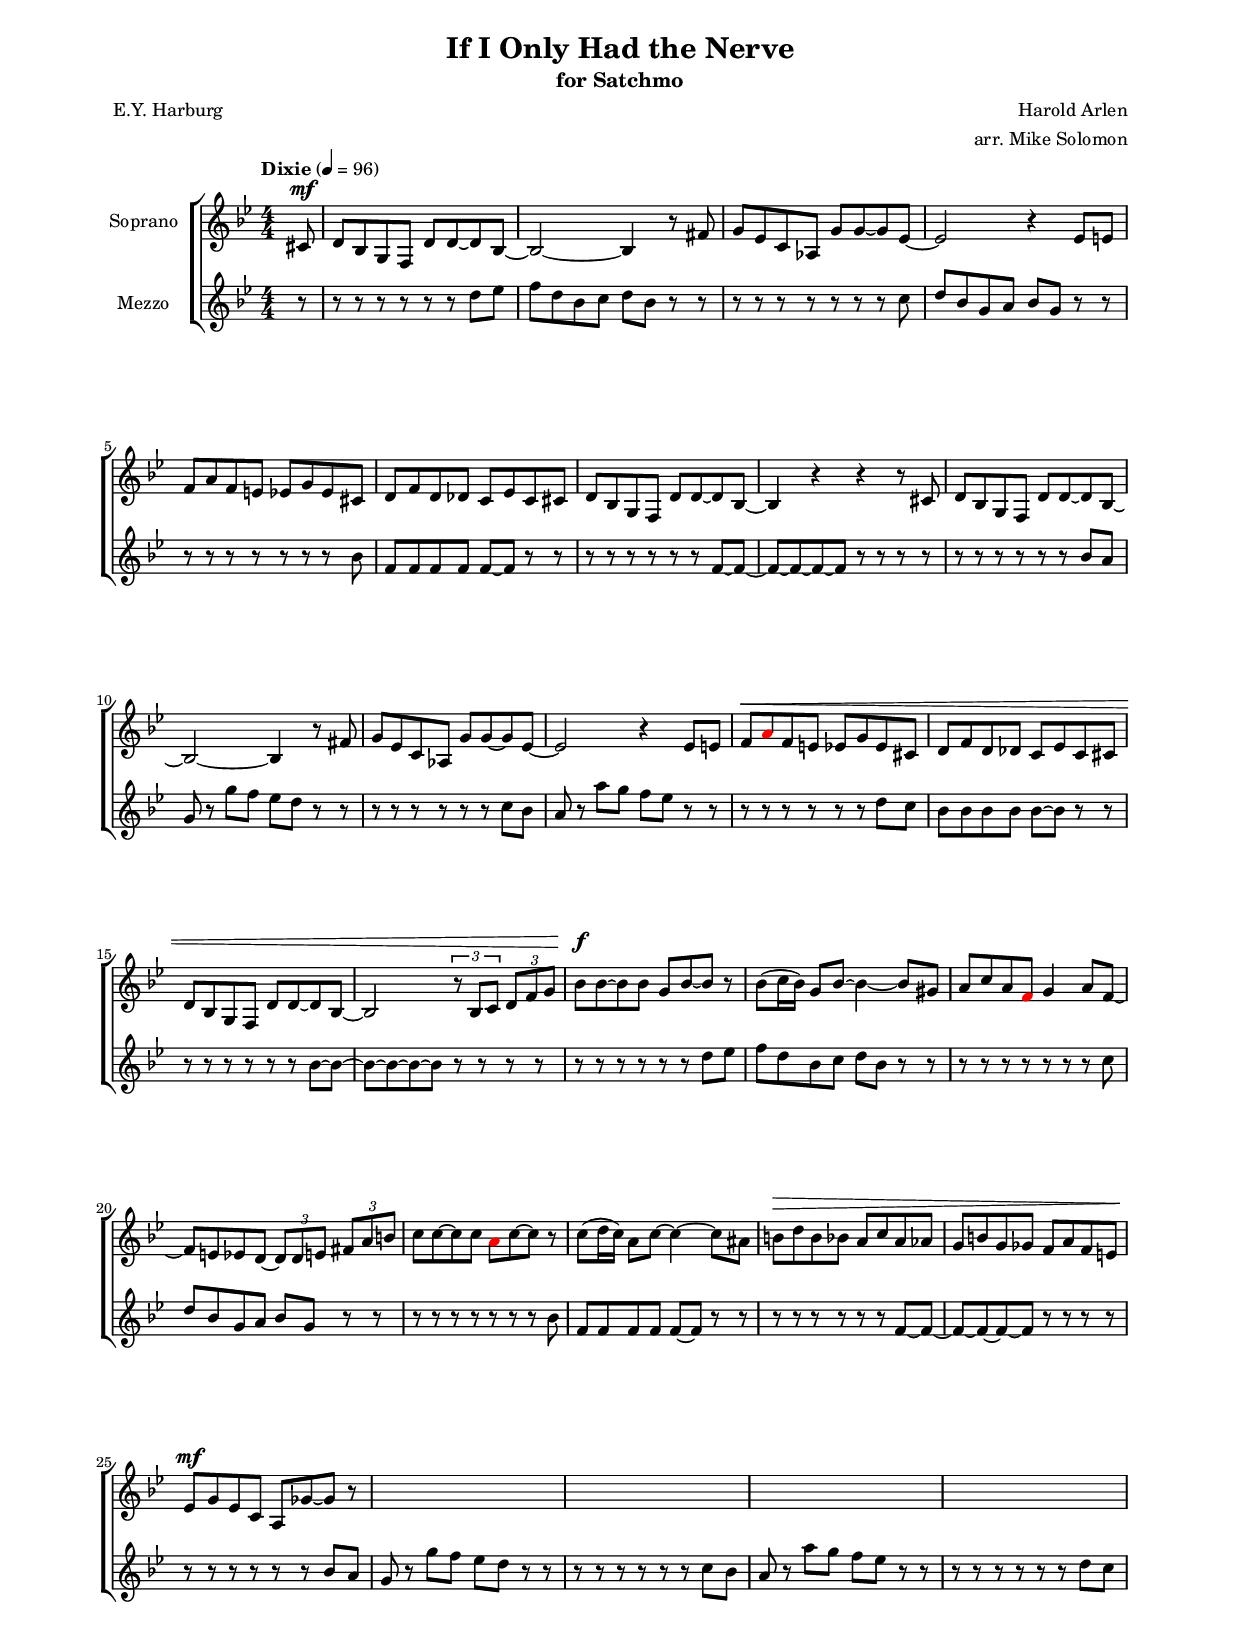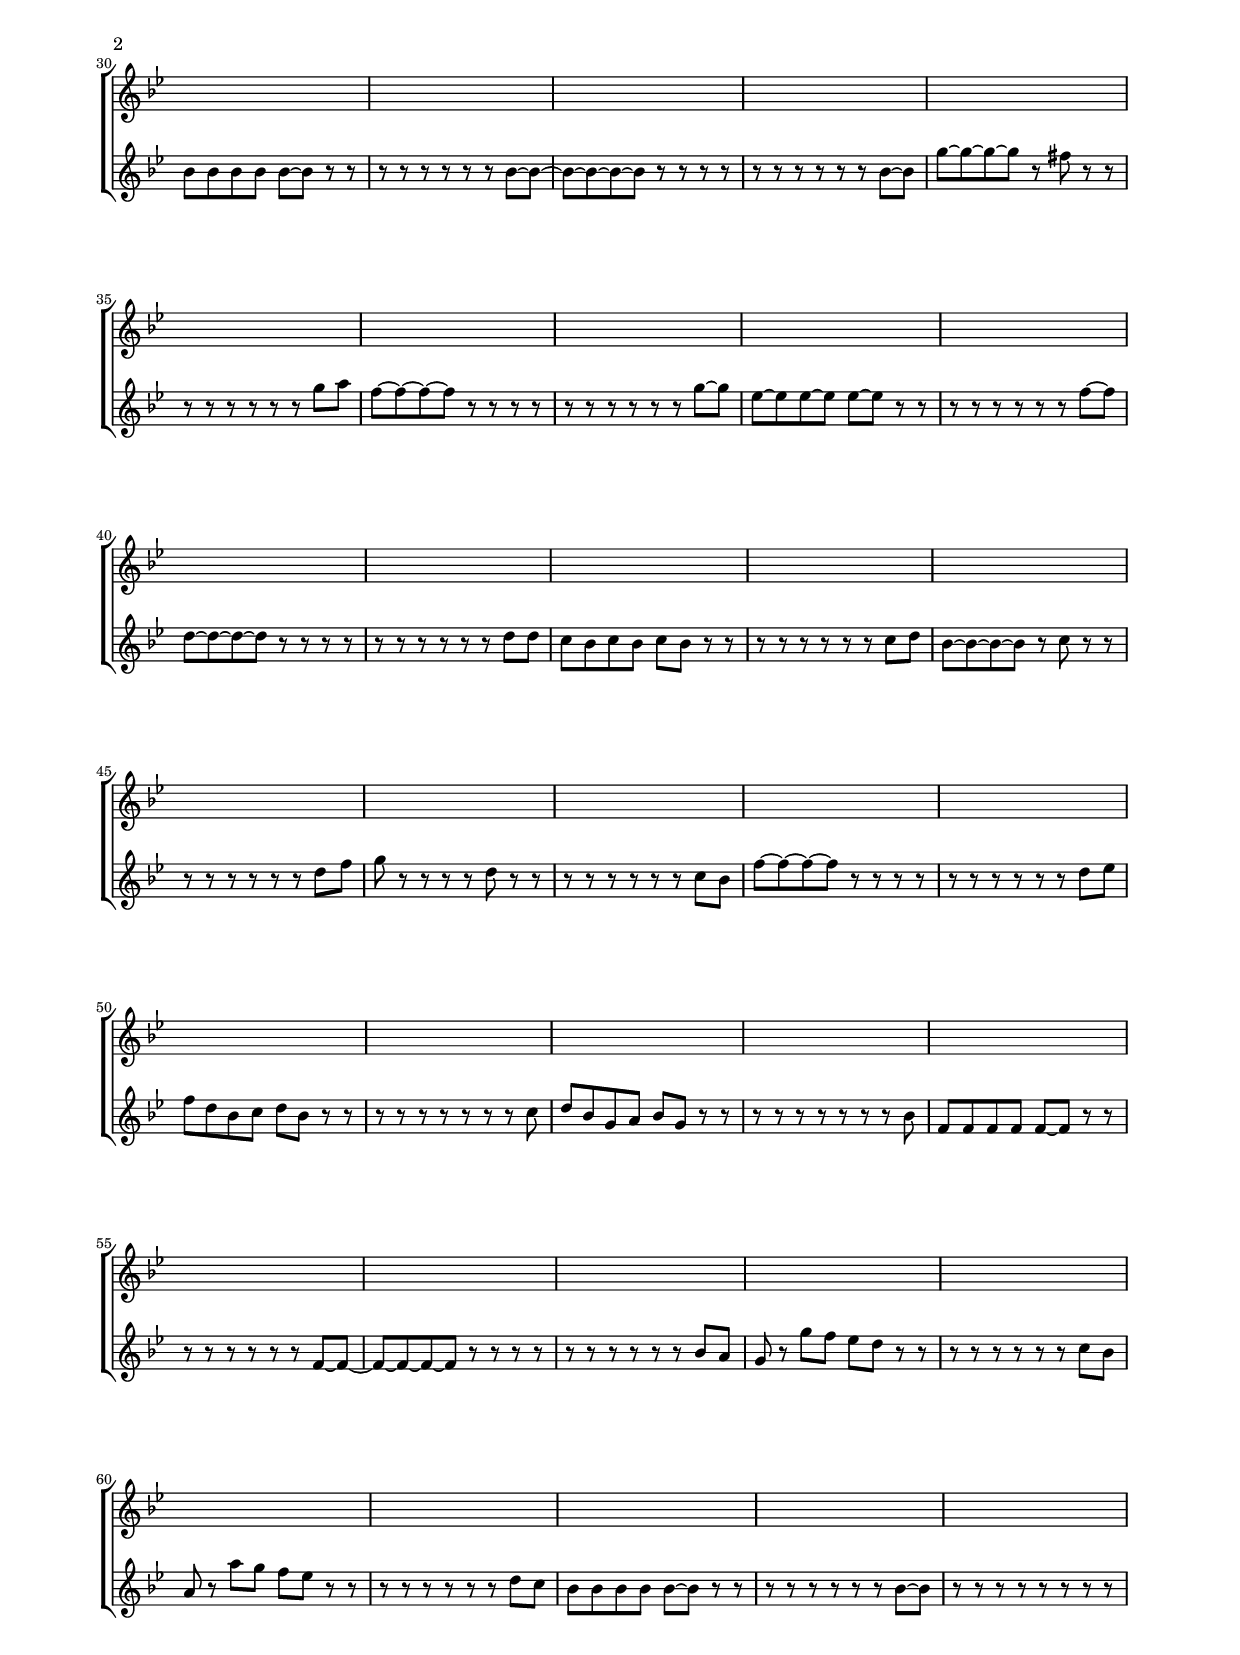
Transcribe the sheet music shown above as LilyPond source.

\version "2.19.0"
\include "defs-devel.ly"

marD = \markup \null
elsD = \markup \null
mikD = \markup \null
rynZ = \markup \null
desD = \markup \null

#(set-global-staff-size 15.87)
autoBeamInstruction = \autoBeamOn

solo = \markup \italic "solo"
psolo = \markup \italic "(solo)"
skat = \markup \italic "sit skat"
shoot = \markup \italic "SYT"

\header {
  title = "If I Only Had the Nerve"
  subtitle = "for Satchmo"
  %title = "Somewhere Over the Rainbow"
  composer = "Harold Arlen"
  poet = "E.Y. Harburg"
  arranger = "arr. Mike Solomon"
  %arranger = "arr. (anon)"
}
\paper {
  #(define fonts
    (set-global-fonts
    #:music "lilyjazz"
    #:brace "lilyjazz"
    #:roman "LilyJAZZText"
    #:sans "LilyJAZZChord"
    #:factor (/ staff-height pt 20)
  ))
  ragged-right = ##f
  left-margin = 0.75\in
  right-margin = 0.75\in
  top-margin = 0.5\in
  bottom-margin = 0.6\in
  ragged-last-bottom = ##f
  %max-systems-per-page = #2
  %oddHeaderMarkup = "FIRST FULL DRAFT 20.10.14 4:44"
  %evenHeaderMarkup = "FIRST FULL DRAFT 20.10.14 4:44"
}


#(ly:set-option 'point-and-click #f)

#(set-global-staff-size 15.87)

railroad =  {
  \once \override BreathingSign.text = \markup \musicglyph #"scripts.caesura.straight"
  \breathe
}
myred = \once \override NoteHead #'color = #red

php = \once \override Hairpin.stencil = #(parenthesize-callback ly:hairpin::print)

\paper {
  footnote-separator-markup = \markup { \column { " "\override #`(span-factor . 1/5) { \draw-hline } }}
  footnote-padding = 1\mm
  top-system-spacing = #'((basic-distance . 1) (minimum-distance . 0) (padding . 1) (stretchability . 40))
  bottom-system-spacing = #'((basic-distance . 1) (minimum-distance . 0) (padding . 1) (stretchability . 50))
  ragged-right = ##f
}

prefatoryMatter = {
  \key bes \major
  \autoBeamInstruction
  \time 4/4
}

scorePrefatoryMatter = {
  \prefatoryMatter
  \partial 8
}

midiPrefatoryMatter = {
  \prefatoryMatter
  \partial 8
}

theme = \relative c {
  cis8-\tag #'first \mf |
  d8 bes8 g8 f8 d'8 d8 ~ d8 bes8 ~ |
  bes2 ~ bes4 r8 fis'8 |
  g8 ees8 c8 aes8 g'8 g8 ~ g8 ees8 ~ |
  ees2 r4 ees8 e8 |
  f8-\tag #'second \< \tag #'second { \rred } a8 f8 e8 ees8 g8 ees8 cis8 |
  d8 f8 d8 des8 c8 ees8 c8 cis8 |
  d8 bes8 g8 f8 d'8 d8 ~ d8 bes8 ~ |
  \tag #'first { bes4 }
  \tag #'second { bes2 }
}

marks = {
  \tempo "Dixie" 4=96
  \time 4/4
  \partial 8 s8
  \repeat unfold 25 { s1 }
}

soprano = \transpose c c {
  \transpose c c' \removeWithTag #'second \theme
  r4 r4 r8
  \transpose c c' \removeWithTag #'first \theme
  \relative c' {
    \times 2/3 { r8 bes c } \times 2/3 { d f g } |
    bes8\f bes8 ~ bes8 bes8 g8 bes8 ~ bes8 r8 |
    bes8 ( c16 bes ) g8 bes8 ~ bes4 ~ bes8 gis8 |
    a8 c8 a8 \rred f8 g4 a8 f8 ~ |
    f8 e8 ees8 d8 ~ \times 2/3 { d d e } \times 2/3 { fis a b } |
    c8 c8 ~ c8 c8 \rred a8 c8 ~ c8 r8 |
    c8 ( d16 c ) a8 c8 ~ c4 ~ c8 ais8 |
    b8\> d8 b8 bes8 a8 c8 a8 aes8 |
    g8 b8 g8 ges8 f8 a8 f8 e8 |
    ees8\mf g8 ees8 c8 a8 ges'8 ~ ges8 r8 |
    s1*39 |
  }
}

sopranoWords = \lyricmode {
}

test = {
  r8 r8 r8 r8 r8 r8 r8 d''8 ees''8 f''8 d''8 bes'8 c''8 d''8 bes'8 r8 r8 r8 r8 r8 r8 r8 r8 r8 c''8 d''8 bes'8 g'8 a'8 bes'8 g'8 r8 r8 r8 r8 r8 r8 r8 r8 r8 bes'8 f'8 f'8 f'8 f'8 f'8 ~ f'8 r8 r8 r8 r8 r8 r8 r8 r8 f'8 ~ f'8 ~ f'8 ~ f'8 ~ f'8 ~ f'8 r8 r8 r8 r8 r8 r8 r8 r8 r8 r8 bes'8 a'8 g'8 r8 g''8 f''8 ees''8 d''8 r8 r8 r8 r8 r8 r8 r8 r8 c''8 bes'8 a'8 r8 a''8 g''8 f''8 ees''8 r8 r8 r8 r8 r8 r8 r8 r8 d''8 c''8 bes'8 bes'8 bes'8 bes'8 bes'8 ~ bes'8 r8 r8 r8 r8 r8 r8 r8 r8 bes'8 ~ bes'8 ~ bes'8 ~ bes'8 ~ bes'8 ~ bes'8 r8 r8 r8 r8 r8 r8 r8 r8 r8 r8 d''8 ees''8 f''8 d''8 bes'8 c''8 d''8 bes'8 r8 r8 r8 r8 r8 r8 r8 r8 r8 c''8 d''8 bes'8 g'8 a'8 bes'8 g'8 r8 r8 r8 r8 r8 r8 r8 r8 r8 bes'8 f'8 f'8 f'8 f'8 f'8 ~ f'8 r8 r8 r8 r8 r8 r8 r8 r8 f'8 ~ f'8 ~ f'8 ~ f'8 ~ f'8 ~ f'8 r8 r8 r8 r8 r8 r8 r8 r8 r8 r8 bes'8 a'8 g'8 r8 g''8 f''8 ees''8 d''8 r8 r8 r8 r8 r8 r8 r8 r8 c''8 bes'8 a'8 r8 a''8 g''8 f''8 ees''8 r8 r8 r8 r8 r8 r8 r8 r8 d''8 c''8 bes'8 bes'8 bes'8 bes'8 bes'8 ~ bes'8 r8 r8 r8 r8 r8 r8 r8 r8 bes'8 ~ bes'8 ~ bes'8 ~ bes'8 ~ bes'8 ~ bes'8 r8 r8 r8 r8 r8 r8 r8 r8 r8 r8 bes'8 ~ bes'8 g''8 ~ g''8 ~ g''8 ~ g''8 r8 fis''8 r8 r8 r8 r8 r8 r8 r8 r8 g''8 a''8 f''8 ~ f''8 ~ f''8 ~ f''8 r8 r8 r8 r8 r8 r8 r8 r8 r8 r8 g''8 ~ g''8 ees''8 ~ ees''8 ees''8 ~ ees''8 ees''8 ~ ees''8 r8 r8 r8 r8 r8 r8 r8 r8 f''8 ~ f''8 d''8 ~ d''8 ~ d''8 ~ d''8 r8 r8 r8 r8 r8 r8 r8 r8 r8 r8 d''8 d''8 c''8 bes'8 c''8 bes'8 c''8 bes'8 r8 r8 r8 r8 r8 r8 r8 r8 c''8 d''8 bes'8 ~ bes'8 ~ bes'8 ~ bes'8 r8 c''8 r8 r8 r8 r8 r8 r8 r8 r8 d''8 f''8 g''8 r8 r8 r8 r8 d''8 r8 r8 r8 r8 r8 r8 r8 r8 c''8 bes'8 f''8 ~ f''8 ~ f''8 ~ f''8 r8 r8 r8 r8 r8 r8 r8 r8 r8 r8 d''8 ees''8 f''8 d''8 bes'8 c''8 d''8 bes'8 r8 r8 r8 r8 r8 r8 r8 r8 r8 c''8 d''8 bes'8 g'8 a'8 bes'8 g'8 r8 r8 r8 r8 r8 r8 r8 r8 r8 bes'8 f'8 f'8 f'8 f'8 f'8 ~ f'8 r8 r8 r8 r8 r8 r8 r8 r8 f'8 ~ f'8 ~ f'8 ~ f'8 ~ f'8 ~ f'8 r8 r8 r8 r8 r8 r8 r8 r8 r8 r8 bes'8 a'8 g'8 r8 g''8 f''8 ees''8 d''8 r8 r8 r8 r8 r8 r8 r8 r8 c''8 bes'8 a'8 r8 a''8 g''8 f''8 ees''8 r8 r8 r8 r8 r8 r8 r8 r8 d''8 c''8 bes'8 bes'8 bes'8 bes'8 bes'8 ~ bes'8 r8 r8 r8 r8 r8 r8 r8 r8 bes'8 ~ bes'8 r8 r8 r8 r8 r8 r8 r8 r8
}


\score {
  \new ChoirStaff <<
    \new Staff \with { instrumentName = \bitchName %shortInstrumentName = #"M."
} <<
      \new Voice = "soprano" { << { \numericTimeSignature
	\scorePrefatoryMatter
        \soprano
      } {
	\scorePrefatoryMatter
        \marks
      } >> }
      \new Lyrics \lyricsto "soprano" {
        \sopranoWords
      }
    >>
    \new Staff \with { instrumentName = \dortyName %shortInstrumentName = #"E."
} <<
      \new Voice = "mezzo" { \numericTimeSignature
	\scorePrefatoryMatter
        \test
      }
    >>
  >>
  \layout {
    \context {
      \Voice
      \override TextScript #'layer = #6
      \override NoteHead #'layer = #7
      \override Glissando #'breakable = ##t
      \override TupletNumber #'breakable = ##t
      \override TupletBracket #'breakable = ##t
      \override DynamicLineSpanner.direction = #UP
      \remove "Forbid_line_break_engraver"
    }
    \context {
      \Staff
      %\consists "Metronome_mark_engraver"
      \override TimeSignature #'style = #'numbered
      \override StaffSymbol #'layer = #4
      \override TimeSignature #'layer = #3
      \override TimeSignature #'whiteout = ##t
    }
    \context {
      \Lyrics
      %\override LyricText #'whiteout = ##t
      \override LyricText #'layer = #6
    }
    \context {
      \Score
      %\remove "Metronome_mark_engraver"
      \override NonMusicalPaperColumn #'allow-loose-spacing = ##f
    }
  }
}
